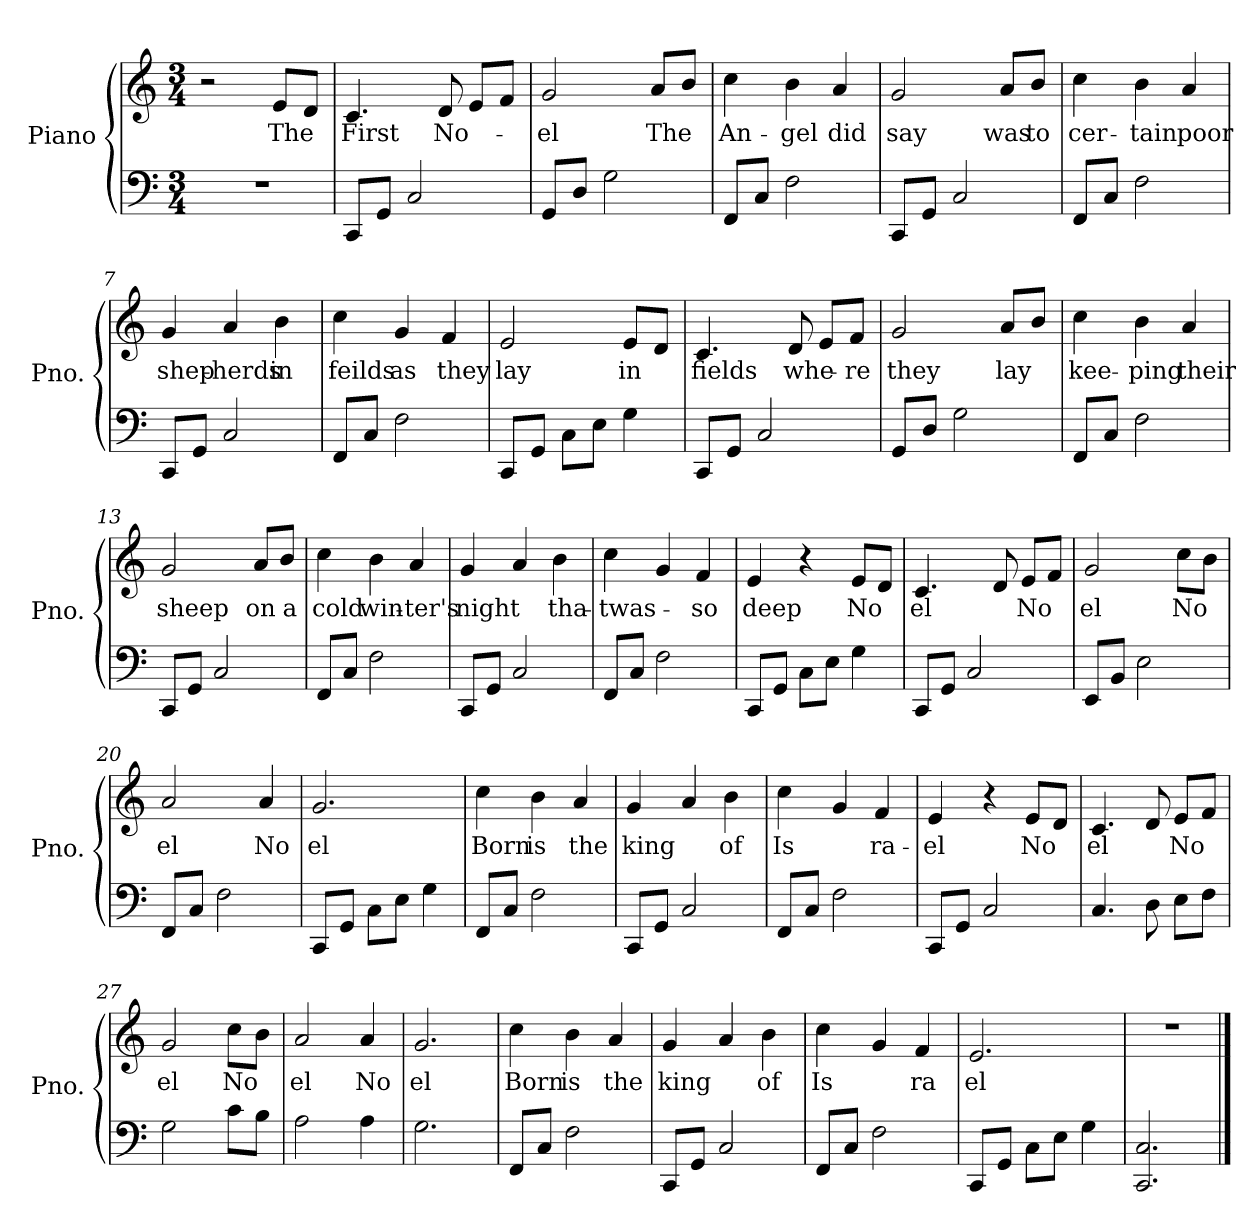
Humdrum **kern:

**kern	**kern	**text
*part1	*part1	*part1
*staff2	*staff1	*staff1
*I"Piano	*	*
*I'Pno.	*	*
*clefF4	*clefG2	*
*k[]	*k[]	*
*M3/4	*M3/4	*
=1	=1	=1
2.r	2r	.
!	!	!LO:LY:b
.	8e/L	The
.	8d/J	.
=2	=2	=2
!	!	!LO:LY:b
8CC/L	4.c/	First
8GG/J	.	.
2C/	.	.
!	!	!LO:LY:b
.	8d/	No-
.	8e/L	.
.	8f/J	.
=3	=3	=3
!	!	!LO:LY:b
8GG/L	2g/	-el
8D/J	.	.
2G\	.	.
!	!	!LO:LY:b
.	8a/L	The
.	8b/J	.
=4	=4	=4
!	!	!LO:LY:b
8FF/L	4cc\	An-
8C/J	.	.
!	!	!LO:LY:b
2F\	4b\	-gel
!	!	!LO:LY:b
.	4a/	did
=5	=5	=5
!	!	!LO:LY:b
8CC/L	2g/	say
8GG/J	.	.
2C/	.	.
!	!	!LO:LY:b
.	8a/L	was
!	!	!LO:LY:b
.	8b/J	to
=6	=6	=6
!	!	!LO:LY:b
8FF/L	4cc\	cer-
8C/J	.	.
!	!	!LO:LY:b
2F\	4b\	-tain
!	!	!LO:LY:b
.	4a/	poor
=7	=7	=7
!	!	!LO:LY:b
8CC/L	4g/	shep-
8GG/J	.	.
!	!	!LO:LY:b
2C/	4a/	-herds
!	!	!LO:LY:b
.	4b\	in
!!LO:LB:g=z
=8	=8	=8
!	!	!LO:LY:b
8FF/L	4cc\	feilds
8C/J	.	.
!	!	!LO:LY:b
2F\	4g/	as
!	!	!LO:LY:b
.	4f/	they
=9	=9	=9
!	!	!LO:LY:b
8CC/L	2e/	lay
8GG/J	.	.
8C\L	.	.
8E\J	.	.
!	!	!LO:LY:b
4G\	8e/L	in
.	8d/J	.
=10	=10	=10
!	!	!LO:LY:b
8CC/L	4.c/	fields
8GG/J	.	.
2C/	.	.
!	!	!LO:LY:b
.	8d/	whe-
.	8e/L	.
!	!	!LO:LY:b
.	8f/J	-re
=11	=11	=11
!	!	!LO:LY:b
8GG/L	2g/	they
8D/J	.	.
2G\	.	.
!	!	!LO:LY:b
.	8a/L	lay
.	8b/J	.
=12	=12	=12
!	!	!LO:LY:b
8FF/L	4cc\	kee-
8C/J	.	.
!	!	!LO:LY:b
2F\	4b\	-ping
!	!	!LO:LY:b
.	4a/	their
=13	=13	=13
!	!	!LO:LY:b
8CC/L	2g/	sheep
8GG/J	.	.
2C/	.	.
!	!	!LO:LY:b
.	8a/L	on
!	!	!LO:LY:b
.	8b/J	a
=14	=14	=14
!	!	!LO:LY:b
8FF/L	4cc\	cold
8C/J	.	.
!	!	!LO:LY:b
2F\	4b\	win-
!	!	!LO:LY:b
.	4a/	-ter's
!!LO:LB:g=z
=15	=15	=15
!	!	!LO:LY:b
8CC/L	4g/	night
8GG/J	.	.
2C/	4a/	.
!	!	!LO:LY:b
.	4b\	tha-
=16	=16	=16
!	!	!LO:LY:b
8FF/L	4cc\	-twas-
8C/J	.	.
2F\	4g/	.
!	!	!LO:LY:b
.	4f/	so
=17	=17	=17
!	!	!LO:LY:b
8CC/L	4e/	deep
8GG/J	.	.
8C\L	4r	.
8E\J	.	.
!	!	!LO:LY:b
4G\	8e/L	No
.	8d/J	.
=18	=18	=18
!	!	!LO:LY:b
8CC/L	4.c/	el
8GG/J	.	.
2C/	.	.
.	8d/	.
!	!	!LO:LY:b
.	8e/L	No
.	8f/J	.
=19	=19	=19
!	!	!LO:LY:b
8EE/L	2g/	el
8BB/J	.	.
2E\	.	.
!	!	!LO:LY:b
.	8cc\L	No
.	8b\J	.
=20	=20	=20
!	!	!LO:LY:b
8FF/L	2a/	el
8C/J	.	.
2F\	.	.
!	!	!LO:LY:b
.	4a/	No
=21	=21	=21
!	!	!LO:LY:b
8CC/L	2.g/	el
8GG/J	.	.
8C\L	.	.
8E\J	.	.
4G\	.	.
=22	=22	=22
!	!	!LO:LY:b
8FF/L	4cc\	Born
8C/J	.	.
!	!	!LO:LY:b
2F\	4b\	is
!	!	!LO:LY:b
.	4a/	the
!!LO:LB:g=z
=23	=23	=23
!	!	!LO:LY:b
8CC/L	4g/	king
8GG/J	.	.
2C/	4a/	.
!	!	!LO:LY:b
.	4b\	of
=24	=24	=24
!	!	!LO:LY:b
8FF/L	4cc\	Is
8C/J	.	.
2F\	4g/	.
!	!	!LO:LY:b
.	4f/	ra-
=25	=25	=25
!	!	!LO:LY:b
8CC/L	4e/	el
8GG/J	.	.
2C/	4r	.
!	!	!LO:LY:b
.	8e/L	No
.	8d/J	.
=26	=26	=26
!	!	!LO:LY:b
4.C/	4.c/	el
8D\	8d/	.
!	!	!LO:LY:b
8E\L	8e/L	No
8F\J	8f/J	.
=27	=27	=27
!	!	!LO:LY:b
2G\	2g/	el
!	!	!LO:LY:b
8c\L	8cc\L	No
8B\J	8b\J	.
=28	=28	=28
!	!	!LO:LY:b
2A\	2a/	el
!	!	!LO:LY:b
4A\	4a/	No
=29	=29	=29
!	!	!LO:LY:b
2.G\	2.g/	el
=30	=30	=30
!	!	!LO:LY:b
8FF/L	4cc\	Born
8C/J	.	.
!	!	!LO:LY:b
2F\	4b\	is
!	!	!LO:LY:b
.	4a/	the
=31	=31	=31
!	!	!LO:LY:b
8CC/L	4g/	king
8GG/J	.	.
2C/	4a/	.
!	!	!LO:LY:b
.	4b\	of
=32	=32	=32
!	!	!LO:LY:b
8FF/L	4cc\	Is
8C/J	.	.
2F\	4g/	.
!	!	!LO:LY:b
.	4f/	ra
!!LO:LB:g=z
=33	=33	=33
!	!	!LO:LY:b
8CC/L	2.e/	el
8GG/J	.	.
8C\L	.	.
8E\J	.	.
4G\	.	.
=34	=34	=34
2.CC/ 2.C/	2.r	.
==	==	==
*-	*-	*-
